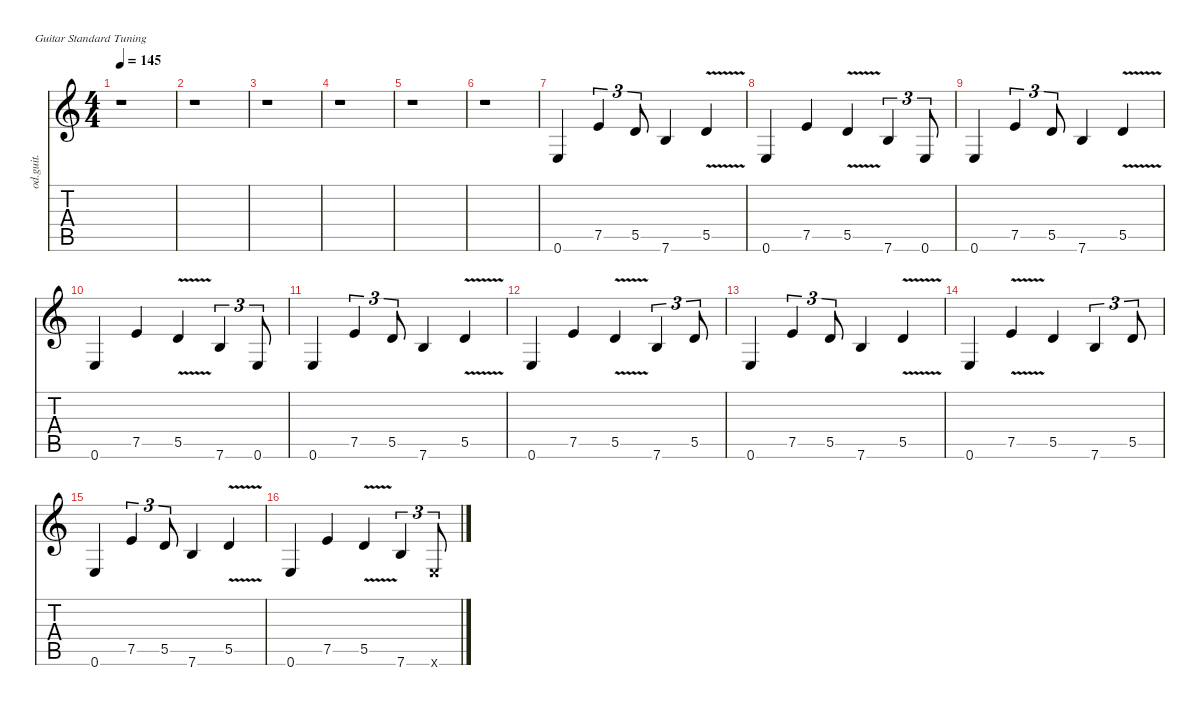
\defaultSystemsLayout 4
\hideDynamics
\bracketExtendMode nobrackets
\otherSystemsTrackNameOrientation horizontal
\track ("Guitar (Page)" "od.guit.") {instrument overdrivenguitar}
\staff {score tabs}
\tuning (E4 B3 G3 D3 A2 E2)
\ts (4 4)
\tempo 145
\clef g2
\ks c
r.1{dy f beam Down} |
r.1{beam Down} |
r.1{beam Down} |
r.1{beam Down} |
r.1{beam Down} |
r.1{beam Down} |
0.6.4{beam Up} 7.5.4{tu (3 2) beam Up} 5.5.8{tu (3 2) beam Up} 7.6.4{beam Up} 5.5{v}.4{beam Up} |
0.6.4{beam Up} 7.5.4{beam Up} 5.5{v}.4{beam Up} 7.6.4{tu (3 2) beam Up} 0.6.8{tu (3 2) beam Up} |
0.6.4{beam Up} 7.5.4{tu (3 2) beam Up} 5.5.8{tu (3 2) beam Up} 7.6.4{beam Up} 5.5{v}.4{beam Up} |
0.6.4{beam Up} 7.5.4{beam Up} 5.5{v}.4{beam Up} 7.6.4{tu (3 2) beam Up} 0.6.8{tu (3 2) beam Up} |
0.6.4{beam Up} 7.5.4{tu (3 2) beam Up} 5.5.8{tu (3 2) beam Up} 7.6.4{beam Up} 5.5{v}.4{beam Up} |
0.6.4{beam Up} 7.5.4{beam Up} 5.5{v}.4{beam Up} 7.6.4{tu (3 2) beam Up} 5.5.8{tu (3 2) beam Up} |
0.6.4{beam Up} 7.5.4{tu (3 2) beam Up} 5.5.8{tu (3 2) beam Up} 7.6.4{beam Up} 5.5{v}.4{beam Up} |
0.6.4{beam Up} 7.5{v}.4{beam Up} 5.5.4{beam Up} 7.6.4{tu (3 2) beam Up} 5.5.8{tu (3 2) beam Up} |
0.6.4{beam Up} 7.5.4{tu (3 2) beam Up} 5.5.8{tu (3 2) beam Up} 7.6.4{beam Up} 5.5{v}.4{beam Up} |
0.6.4{beam Up} 7.5.4{beam Up} 5.5{v}.4{beam Up} 7.6.4{tu (3 2) beam Up} 0.6{x}.8{tu (3 2) beam Up}
